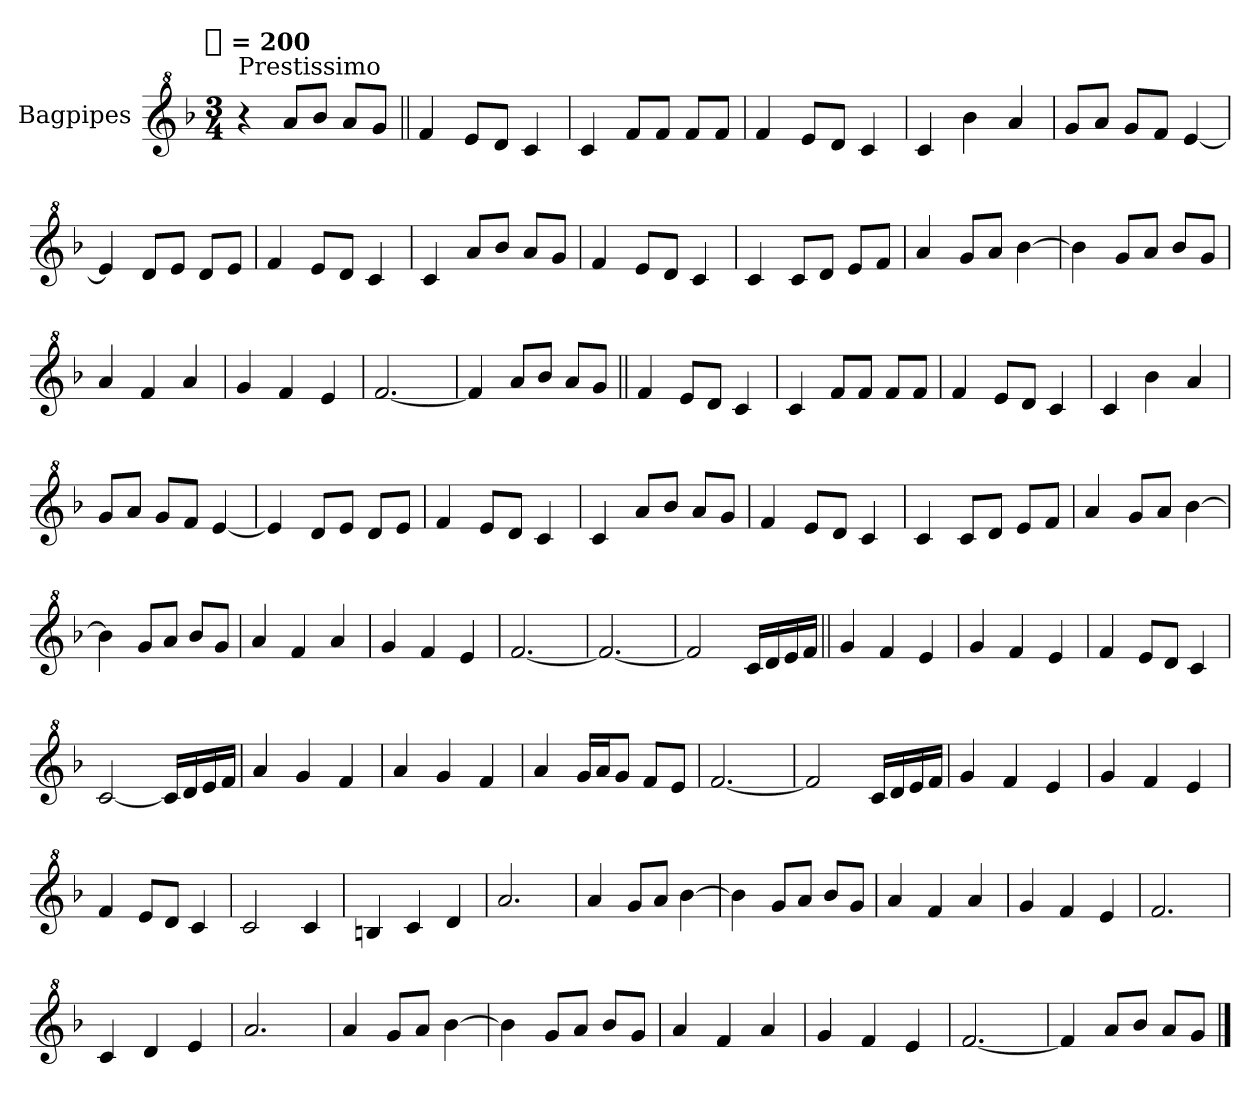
**kern
*part1
*staff1
*I"Bagpipes
*I'Bag
*clefG^2
*k[b-]
*F:
!!LO:TX:omd:t=[quarter] = 200
*M3/4
*MM200
=1
!LO:TX:a:t=Prestissimo
4r
8aaL
8bb-J
8aaL
8ggJ
=||
4ff
8eeL
8ddJ
4cc
=
4cc
8ffL
8ffJ
8ffL
8ffJ
=
4ff
8eeL
8ddJ
4cc
=
4cc
4bb-
4aa
=
8ggL
8aaJ
8ggL
8ffJ
[4ee
=
4ee]
8ddL
8eeJ
8ddL
8eeJ
=
4ff
8eeL
8ddJ
4cc
=
4cc
8aaL
8bb-J
8aaL
8ggJ
=
4ff
8eeL
8ddJ
4cc
=
4cc
8ccL
8ddJ
8eeL
8ffJ
=
4aa
8ggL
8aaJ
[4bb-
=
4bb-]
8ggL
8aaJ
8bb-L
8ggJ
=
4aa
4ff
4aa
=
4gg
4ff
4ee
=
[2.ff
=
4ff]
8aaL
8bb-J
8aaL
8ggJ
=||
4ff
8eeL
8ddJ
4cc
=
4cc
8ffL
8ffJ
8ffL
8ffJ
=
4ff
8eeL
8ddJ
4cc
=
4cc
4bb-
4aa
=
8ggL
8aaJ
8ggL
8ffJ
[4ee
=
4ee]
8ddL
8eeJ
8ddL
8eeJ
=
4ff
8eeL
8ddJ
4cc
=
4cc
8aaL
8bb-J
8aaL
8ggJ
=
4ff
8eeL
8ddJ
4cc
=
4cc
8ccL
8ddJ
8eeL
8ffJ
=
4aa
8ggL
8aaJ
[4bb-
=
4bb-]
8ggL
8aaJ
8bb-L
8ggJ
=
4aa
4ff
4aa
=
4gg
4ff
4ee
=
[2.ff
=
2.ff_
=
2ff]
16ccLL
16dd
16ee
16ffJJ
=||
4gg
4ff
4ee
=
4gg
4ff
4ee
=
4ff
8eeL
8ddJ
4cc
=
[2cc
16ccLL]
16dd
16ee
16ffJJ
=
4aa
4gg
4ff
=
4aa
4gg
4ff
=
4aa
16ggLL
16aaJ
8ggJ
8ffL
8eeJ
=
[2.ff
=
2ff]
16ccLL
16dd
16ee
16ffJJ
=
4gg
4ff
4ee
=
4gg
4ff
4ee
=
4ff
8eeL
8ddJ
4cc
=
2cc
4cc
=
4bn
4cc
4dd
=
2.aa
=
4aa
8ggL
8aaJ
[4bb-
=
4bb-]
8ggL
8aaJ
8bb-L
8ggJ
=
4aa
4ff
4aa
=
4gg
4ff
4ee
=
2.ff
=
4cc
4dd
4ee
=
2.aa
=
4aa
8ggL
8aaJ
[4bb-
=
4bb-]
8ggL
8aaJ
8bb-L
8ggJ
=
4aa
4ff
4aa
=
4gg
4ff
4ee
=
[2.ff
=
4ff]
8aaL
8bb-J
8aaL
8ggJ
==
*-
